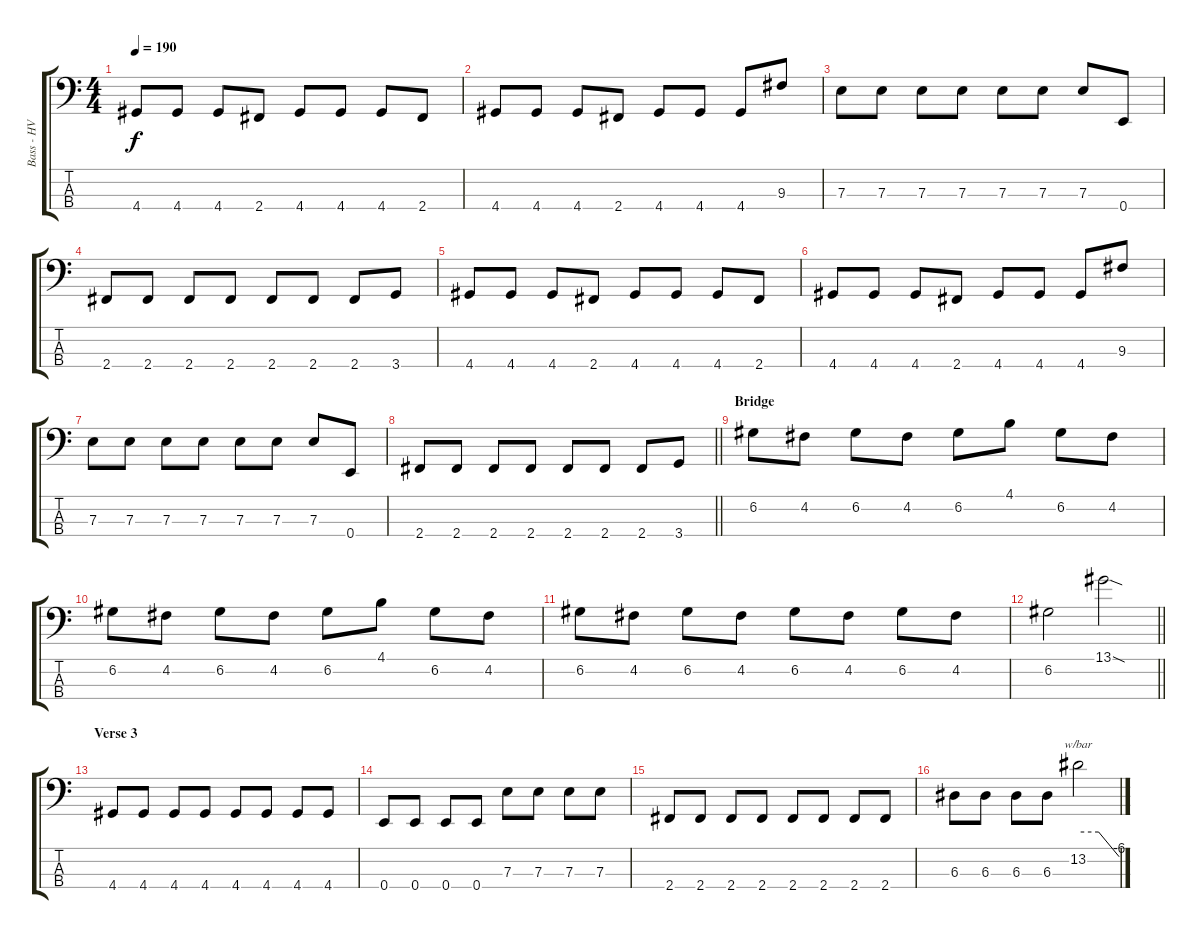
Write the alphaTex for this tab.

\track ("Bass - HV ZhEkA" "Bass - HV ") {instrument synthbass2}
\staff {score tabs}
\tuning (G2 D2 A1 E1) {hide}
\ts (4 4)
\tempo 190
\clef f4
\ks c
4.4.8{dy f} 4.4.8 4.4.8 2.4.8 4.4.8 4.4.8 4.4.8 2.4.8 |
4.4.8 4.4.8 4.4.8 2.4.8 4.4.8 4.4.8 4.4.8 9.3.8 |
7.3.8 7.3.8 7.3.8 7.3.8 7.3.8 7.3.8 7.3.8 0.4.8 |
2.4.8 2.4.8 2.4.8 2.4.8 2.4.8 2.4.8 2.4.8 3.4.8 |
4.4.8 4.4.8 4.4.8 2.4.8 4.4.8 4.4.8 4.4.8 2.4.8 |
4.4.8 4.4.8 4.4.8 2.4.8 4.4.8 4.4.8 4.4.8 9.3.8 |
7.3.8 7.3.8 7.3.8 7.3.8 7.3.8 7.3.8 7.3.8 0.4.8 |
\barLineRight lightlight
2.4.8 2.4.8 2.4.8 2.4.8 2.4.8 2.4.8 2.4.8 3.4.8 |
\section ("" "Bridge")
6.2.8 4.2.8 6.2.8 4.2.8 6.2.8 4.1.8 6.2.8 4.2.8 |
6.2.8 4.2.8 6.2.8 4.2.8 6.2.8 4.1.8 6.2.8 4.2.8 |
6.2.8 4.2.8 6.2.8 4.2.8 6.2.8 4.2.8 6.2.8 4.2.8 |
\barLineRight lightlight
6.2.2 13.1{sod}.2 |
\section ("" "Verse 3")
4.4.8 4.4.8 4.4.8 4.4.8 4.4.8 4.4.8 4.4.8 4.4.8 |
0.4.8 0.4.8 0.4.8 0.4.8 7.3.8 7.3.8 7.3.8 7.3.8 |
2.4.8 2.4.8 2.4.8 2.4.8 2.4.8 2.4.8 2.4.8 2.4.8 |
6.3.8 6.3.8 6.3.8 6.3.8 13.2.2{tbe (custom default 0 0 30 0 60 -24)}
